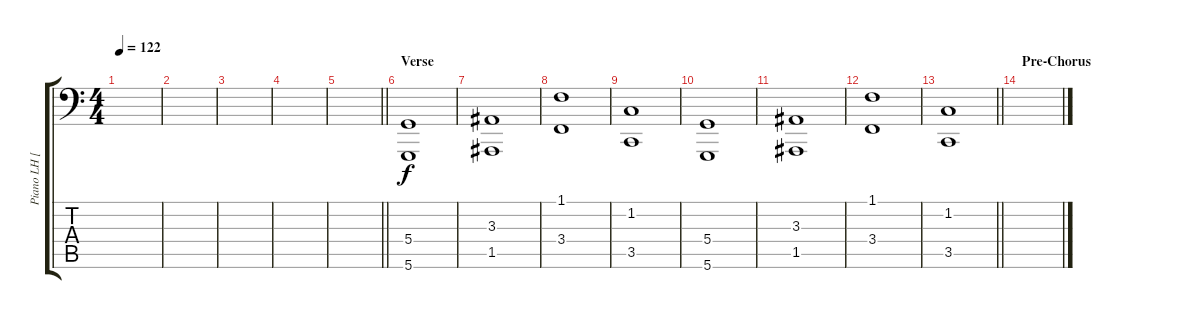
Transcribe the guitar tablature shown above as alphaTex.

\track ("Piano LH [Mike Shinoda]" "Piano LH [") {solo instrument acousticgrandpiano}
\staff {score tabs}
\tuning (E3 B2 G2 D2 A1 D1) {hide}
\ts (4 4)
\tempo 122
\clef f4
\ks c
|
|
|
|
\barLineRight lightlight
|
\section ("" "Verse")
(5.4 5.6).1 |
(3.3 1.5).1 |
(1.1 3.4).1 |
(1.2 3.5).1 |
(5.4 5.6).1 |
(3.3 1.5).1 |
(1.1 3.4).1 |
\barLineRight lightlight
(1.2 3.5).1 |
\section ("" "Pre-Chorus")
